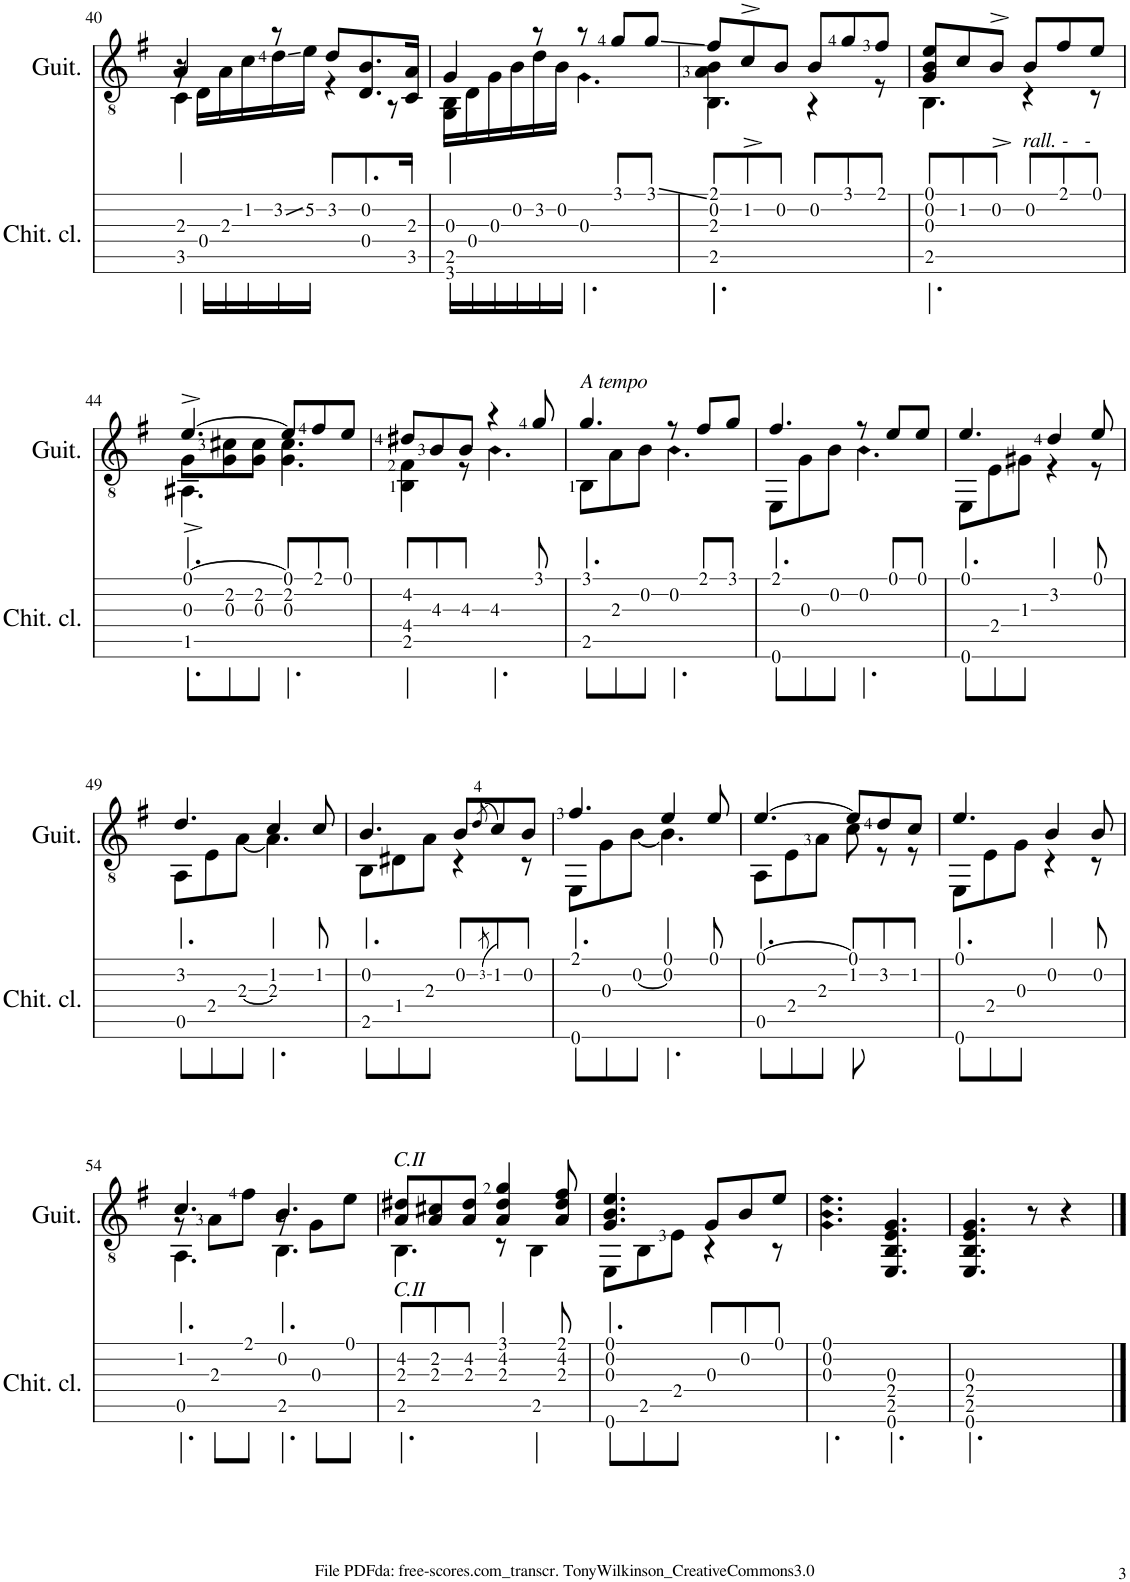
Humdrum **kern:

**kern	**kern
*part2	*part1
*staff2	*staff1
*I"Chitarra classica	*I"Guitar
*I'Chit. cl.	*I'Guit.
!!LO:PB:g=z
*	*clefGv2
*k[f#]	*k[f#]
*M6/8	*M6/8
=40	=40
*^	*^
*	*^	*	*^
4A/	16r	4C\	4A/	16r	4C\
.	16D\LL	.	.	16D\LL	.
.	16A\	.	.	16A\	.
.	16c\	.	.	16c\	.
8r	16d\	2ryy	8r	16d\	2ryy
.	16e\JJ	.	.	16e\JJ	.
8d/L	4r	.	8d/L	4r	.
8.D/ 8.B/	.	.	8.D/ 8.B/	.	.
.	8r	.	.	8r	.
16C/ 16A/Jk	.	.	16C/ 16A/Jk	.	.
*	*v	*v	*	*	*
*	*	*	*v	*v
=41	=41	=41	=41
4G/	16GG\ 16BB\LL	4G/	16GG\ 16BB\LL
.	16D\	.	16D\
.	16G\	.	16G\
.	16B\	.	16B\
8r	16d\	8r	16d\
.	16B\JJ	.	16B\JJ
8r	4.G\	8r	4.G\
8g/L	.	8g/L	.
8g/J	.	8g/J	.
=42	=42	=42	=42
*	*^	*	*^
8f#/L	4A\ 4B\	4.BB\	8f#/L	4A\ 4B\	4.BB\
8c^/	.	.	8c^/	.	.
8B/J	2ryy	.	8B/J	2ryy	.
8B/L	.	4r	8B/L	.	4r
8g/	.	.	8g/	.	.
8f#/J	.	8r	8f#/J	.	8r
*	*v	*v	*	*	*
*	*	*	*v	*v
=43	=43	=43	=43
8G/ 8B/ 8e/L	4.BB\	8G/ 8B/ 8e/L	4.BB\
8c/	.	8c/	.
8B^/J	.	8B^/J	.
!LO:TX:a:i:t=rall. -   -	!	!	!
8B/L	4r	8B/L	4r
8f#/	.	8f#/	.
8e/J	8r	8e/J	8r
!!LO:LB:g=z
=44	=44	=44	=44
*	*^	*	*^
[4.e^/	8G\L	4.AA#X\	[4.e^/	8G\L	4.AA#X\
.	8G\ 8c#X\	.	.	8G\ 8c#X\	.
.	8G\ 8c#\J	.	.	8G\ 8c#\J	.
8e/L]	4.G\ 4.c#\	4.ryy	8e/L]	4.G\ 4.c#\	4.ryy
8f#/	.	.	8f#/	.	.
8e/J	.	.	8e/J	.	.
*	*v	*v	*	*	*
*	*	*	*v	*v
=45	=45	=45	=45
8d#X/L	4BB\ 4F#\	8d#X/L	4BB\ 4F#\
8B/	.	8B/	.
8B/J	8r	8B/J	8r
4r	4.B\	4r	4.B\
8g/	.	8g/	.
=46	=46	=46	=46
!	!	!LO:TX:a:i:t=A tempo	!
4.g/	8BB\L	4.g/	8BB\L
.	8A\	.	8A\
.	8B\J	.	8B\J
8r	4.B\	8r	4.B\
8f#/L	.	8f#/L	.
8g/J	.	8g/J	.
=47	=47	=47	=47
4.f#/	8EE\L	4.f#/	8EE\L
.	8G\	.	8G\
.	8B\J	.	8B\J
8r	4.B\	8r	4.B\
8e/L	.	8e/L	.
8e/J	.	8e/J	.
=48	=48	=48	=48
4.e/	8EE\L	4.e/	8EE\L
.	8E\	.	8E\
.	8G#X\J	.	8G#X\J
4d/	4r	4d/	4r
8e/	8r	8e/	8r
!!LO:LB:g=z	!!
=49	=49	=49	=49
4.d/	8AA\L	4.d/	8AA\L
.	8E\	.	8E\
.	[8A\J	.	[8A\J
4c/	4.A\]	4c/	4.A\]
8c/	.	8c/	.
=50	=50	=50	=50
4.B/	8BB\L	4.B/	8BB\L
.	8D#X\	.	8D#X\
.	8A\J	.	8A\J
8B/L	4r	8B/L	4r
(8qd/	.	(8qd/	.
8c/)	.	8c/)	.
8B/J	8r	8B/J	8r
=51	=51	=51	=51
4.f#/	8EE\L	4.f#/	8EE\L
.	8G\	.	8G\
.	[8B\J	.	[8B\J
4e/	4.B\]	4e/	4.B\]
8e/	.	8e/	.
=52	=52	=52	=52
[4.e/	8AA\L	[4.e/	8AA\L
.	8E\	.	8E\
.	8A\J	.	8A\J
8e/L]	8c\	8e/L]	8c\
8d/	8r	8d/	8r
8c/J	8r	8c/J	8r
=53	=53	=53	=53
4.e/	8EE\L	4.e/	8EE\L
.	8E\	.	8E\
.	8G\J	.	8G\J
4B/	4r	4B/	4r
8B/	8r	8B/	8r
!!LO:LB:g=z
=54	=54	=54	=54
*	*^	*	*^
4.c/	8r	4.AA\	4.c/	8r	4.AA\
.	8A\L	.	.	8A\L	.
.	8f#\J	.	.	8f#\J	.
4.B/	8r	4.BB\	4.B/	8r	4.BB\
.	8G\L	.	.	8G\L	.
.	8e\J	.	.	8e\J	.
*	*v	*v	*	*	*
*	*	*	*v	*v
=55	=55	=55	=55
!	!	!LO:TX:a:i:t=C.II	!
!LO:TX:a:i:t=C.II	!	!	!
8A/ 8d#X/L	4.BB\	8A/ 8d#X/L	4.BB\
8A/ 8c#X/	.	8A/ 8c#X/	.
8A/ 8d#/J	.	8A/ 8d#/J	.
4A/ 4d#/ 4g/	8r	4A/ 4d#/ 4g/	8r
.	4BB\	.	4BB\
8A/ 8d#/ 8f#/	.	8A/ 8d#/ 8f#/	.
=56	=56	=56	=56
4.G/ 4.B/ 4.e/	8EE\L	4.G/ 4.B/ 4.e/	8EE\L
.	8BB\	.	8BB\
.	8E\J	.	8E\J
8G/L	4r	8G/L	4r
8B/	.	8B/	.
8e/J	8r	8e/J	8r
*v	*v	*	*
*	*v	*v
=57	=57
4.G\ 4.B\ 4.e\	4.G\ 4.B\ 4.e\
4.EE\ 4.BB\ 4.E\ 4.G\	4.EE/ 4.BB/ 4.E/ 4.G/
=58	=58
4.EE\ 4.BB\ 4.E\ 4.G\	4.EE/ 4.BB/ 4.E/ 4.G/
8r	8r
4r	4r
==	==
*-	*-
